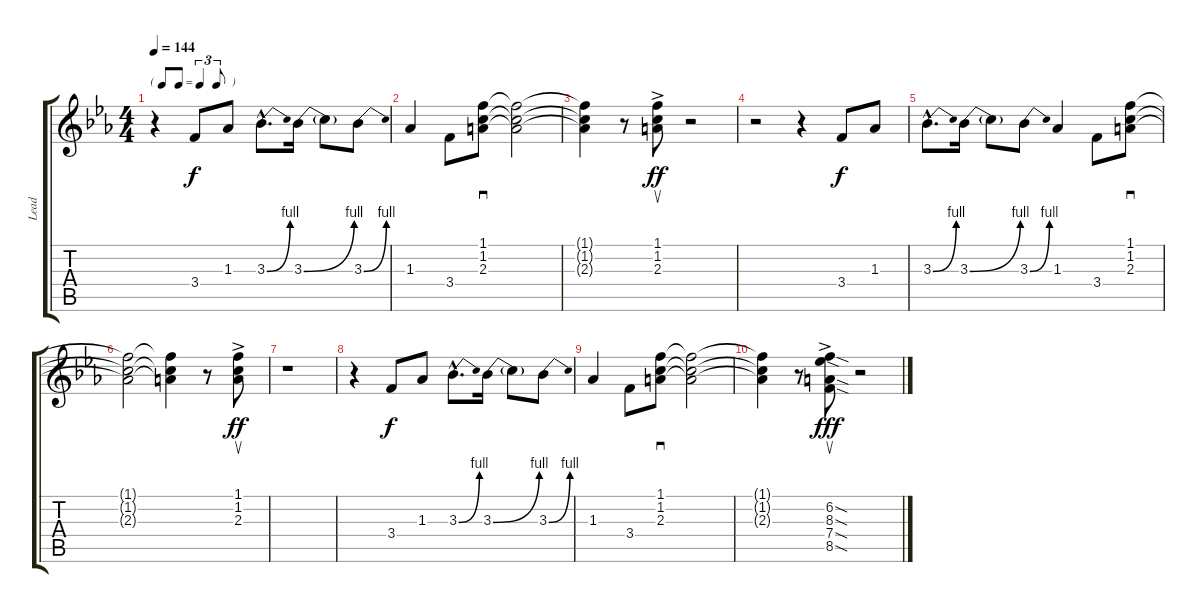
\track ("Lead" "Lead") {instrument overdrivenguitar}
\staff {score tabs}
\tuning (E4 B3 G3 D3 A2 E2) {hide}
\ts (4 4)
\tf triplet8th
\tempo 144
\clef g2
\ks eb
r.4{dy ff} 3.4.8{dy f} 1.3.8 3.3{be (bend 0 0 60 4) hac}.8{d} 3.3{be (bend 0 0 60 4)}.16 3.3{t}.8 3.3{be (bend 0 0 60 4)}.8 |
1.3.4 3.4.8 (1.1 1.2 2.3).8{sd} (1.1{t} 1.2{t} 2.3{t}).2 |
(1.1{t} 1.2{t} 2.3{t}).4 r.8 (1.1{ac} 1.2{ac} 2.3{ac}).8{su dy ff} r.2 |
r.2 r.4 3.4.8{dy f} 1.3.8 |
3.3{be (bend 0 0 60 4) hac}.8{d} 3.3{be (bend 0 0 60 4)}.16 3.3{t}.8 3.3{be (bend 0 0 60 4)}.8 1.3.4 3.4.8 (1.1 1.2 2.3).8{sd} |
(1.1{t} 1.2{t} 2.3{t}).2 (1.1{t} 1.2{t} 2.3{t}).4 r.8 (1.1{ac} 1.2{ac} 2.3{ac}).8{su dy ff} |
r.1 |
r.4 3.4.8{dy f} 1.3.8 3.3{be (bend 0 0 60 4) hac}.8{d} 3.3{be (bend 0 0 60 4)}.16 3.3{t}.8 3.3{be (bend 0 0 60 4)}.8 |
1.3.4 3.4.8 (1.1 1.2 2.3).8{sd} (1.1{t} 1.2{t} 2.3{t}).2 |
(1.1{t} 1.2{t} 2.3{t}).4 r.8 (6.2{sod ac} 8.3{sod ac} 7.4{sod ac} 8.5{sod ac}).8{su dy fff} r.2
